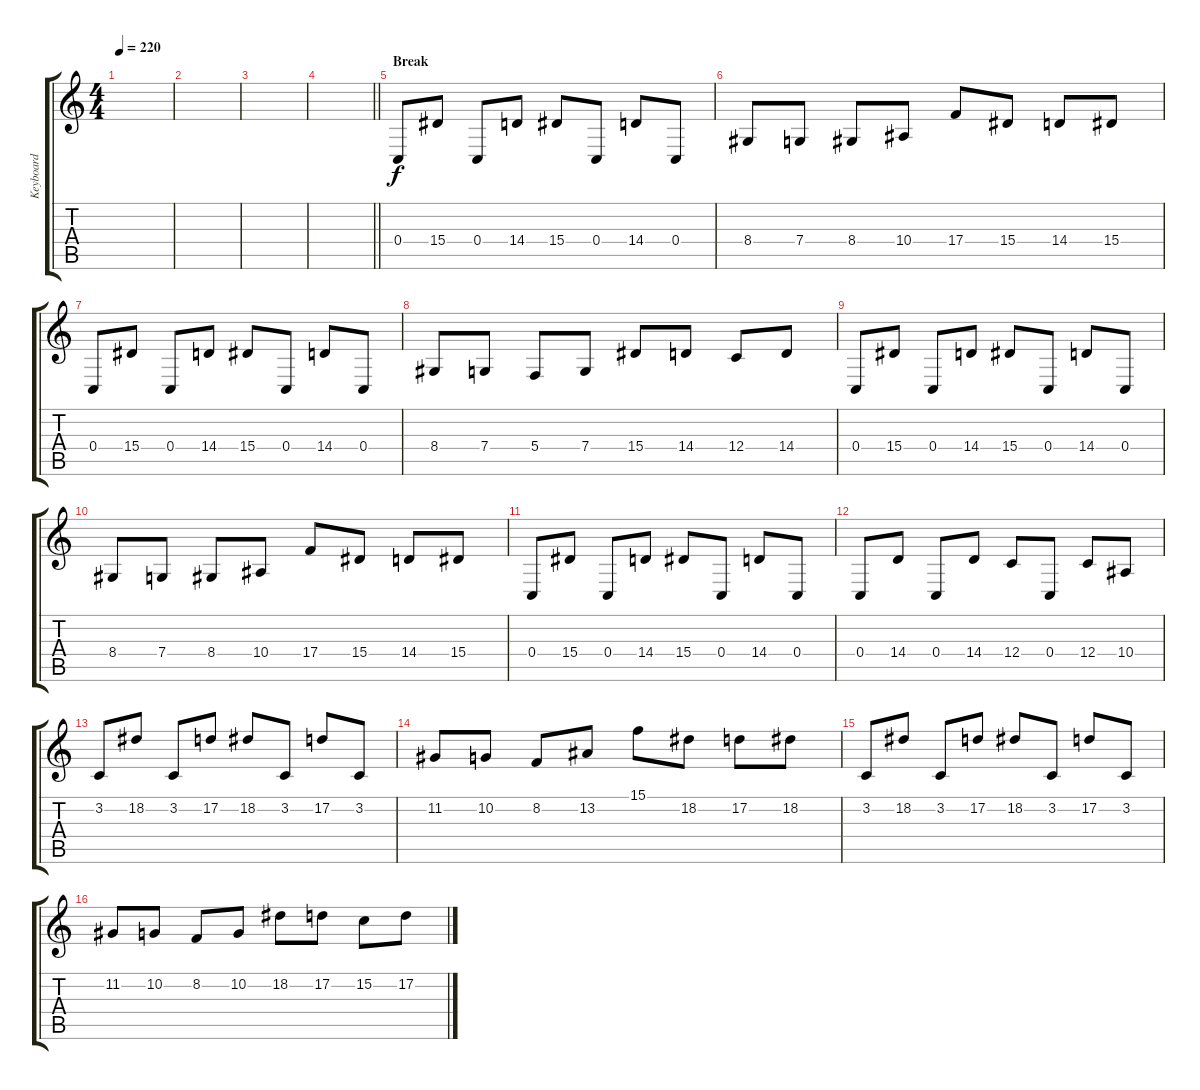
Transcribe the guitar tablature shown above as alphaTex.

\track ("Keyboard" "Keyboard") {instrument lead2sawtooth}
\staff {score tabs}
\tuning (D4 A3 F3 C3 G2 C2) {hide}
\ts (4 4)
\tempo 220
\clef g2
\ks c
|
|
|
\barLineRight lightlight
|
\section ("" "Break")
0.4.8 15.4.8 0.4.8 14.4.8 15.4.8 0.4.8 14.4.8 0.4.8 |
8.4.8 7.4.8 8.4.8 10.4.8 17.4.8 15.4.8 14.4.8 15.4.8 |
0.4.8 15.4.8 0.4.8 14.4.8 15.4.8 0.4.8 14.4.8 0.4.8 |
8.4.8 7.4.8 5.4.8 7.4.8 15.4.8 14.4.8 12.4.8 14.4.8 |
0.4.8 15.4.8 0.4.8 14.4.8 15.4.8 0.4.8 14.4.8 0.4.8 |
8.4.8 7.4.8 8.4.8 10.4.8 17.4.8 15.4.8 14.4.8 15.4.8 |
0.4.8 15.4.8 0.4.8 14.4.8 15.4.8 0.4.8 14.4.8 0.4.8 |
0.4.8 14.4.8 0.4.8 14.4.8 12.4.8 0.4.8 12.4.8 10.4.8 |
3.2.8 18.2.8 3.2.8 17.2.8 18.2.8 3.2.8 17.2.8 3.2.8 |
11.2.8 10.2.8 8.2.8 13.2.8 15.1.8 18.2.8 17.2.8 18.2.8 |
3.2.8 18.2.8 3.2.8 17.2.8 18.2.8 3.2.8 17.2.8 3.2.8 |
11.2.8 10.2.8 8.2.8 10.2.8 18.2.8 17.2.8 15.2.8 17.2.8
